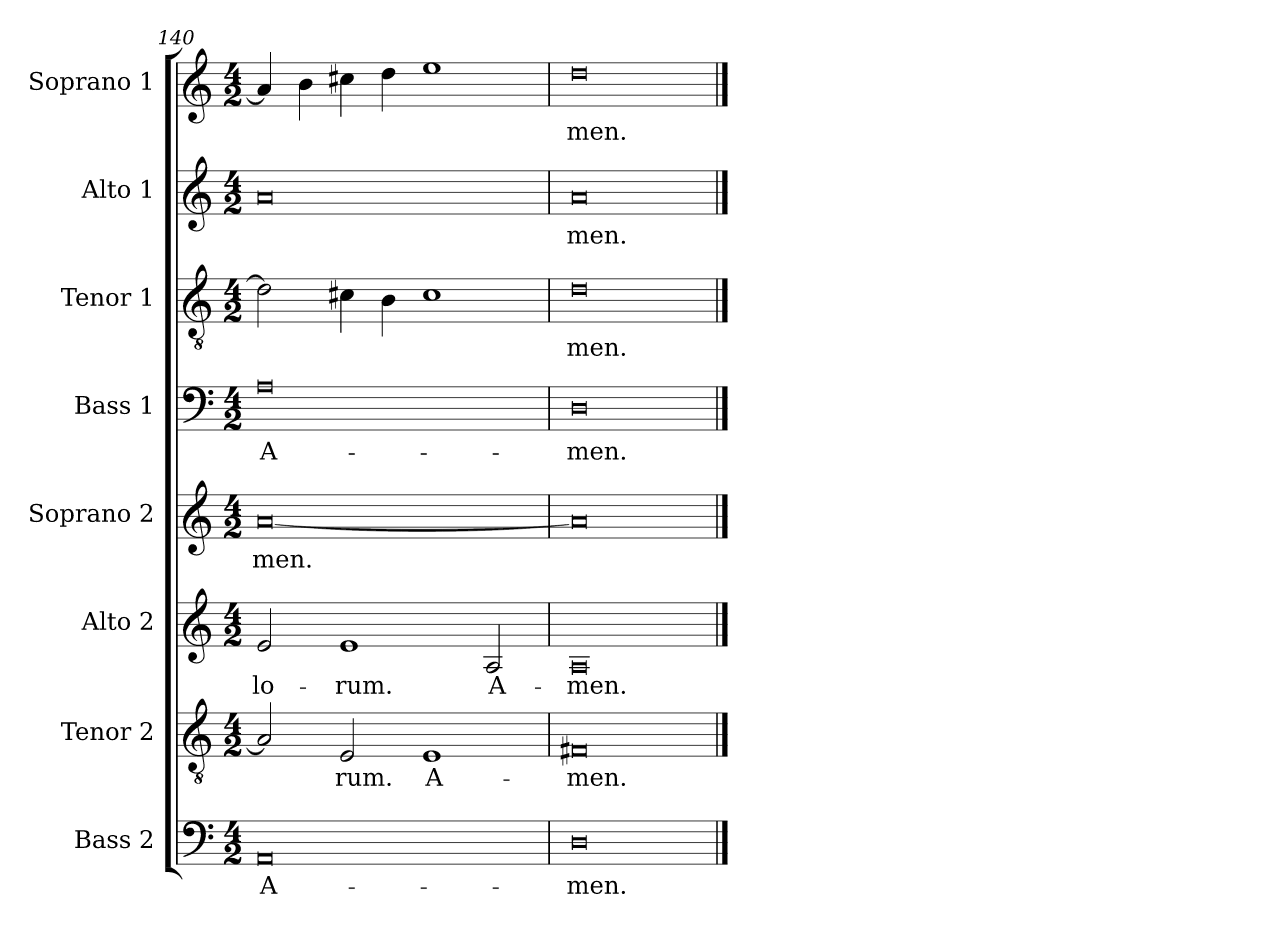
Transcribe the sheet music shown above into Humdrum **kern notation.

**kern	**text	**kern	**text	**kern	**text	**kern	**text	**kern	**text	**kern	**text	**kern	**text	**kern	**text
*part8	*part8	*part7	*part7	*part6	*part6	*part5	*part5	*part4	*part4	*part3	*part3	*part2	*part2	*part1	*part1
*staff8	*staff8	*staff7	*staff7	*staff6	*staff6	*staff5	*staff5	*staff4	*staff4	*staff3	*staff3	*staff2	*staff2	*staff1	*staff1
*I"Bass 2	*	*I"Tenor 2	*	*I"Alto 2	*	*I"Soprano 2	*	*I"Bass 1	*	*I"Tenor 1	*	*I"Alto 1	*	*I"Soprano 1	*
*clefF4	*	*clefGv2	*	*clefG2	*	*clefG2	*	*clefF4	*	*clefGv2	*	*clefG2	*	*clefG2	*
*k[]	*	*k[]	*	*k[]	*	*k[]	*	*k[]	*	*k[]	*	*k[]	*	*k[]	*
*M4/2	*	*M4/2	*	*M4/2	*	*M4/2	*	*M4/2	*	*M4/2	*	*M4/2	*	*M4/2	*
=140	=140	=140	=140	=140	=140	=140	=140	=140	=140	=140	=140	=140	=140	=140	=140
0AA	A-	2A/]	.	2e/	lo-	[0a	men.	0A	A-	2d\]	.	0a	--	4a/]	.
.	.	.	.	.	.	.	.	.	.	.	.	.	.	4b\	-
.	.	2E/	rum.	1e	rum.	.	.	.	.	4c#X\	.	.	.	4cc#X\	.
.	.	.	.	.	.	.	.	.	.	4B\	-	.	.	4dd\	-
.	.	1E	A-	.	.	.	.	.	.	1c#	.	.	.	1ee	.
.	.	.	.	2A/	A-	.	.	.	.	.	.	.	.	.	.
=141	=141	=141	=141	=141	=141	=141	=141	=141	=141	=141	=141	=141	=141	=141	=141
0D	men.	0F#X	men.	0A	men.	0a]	.	0D	men.	0d	men.	0a	men.	0dd	men.
==	==	==	==	==	==	==	==	==	==	==	==	==	==	==	==
*-	*-	*-	*-	*-	*-	*-	*-	*-	*-	*-	*-	*-	*-	*-	*-
